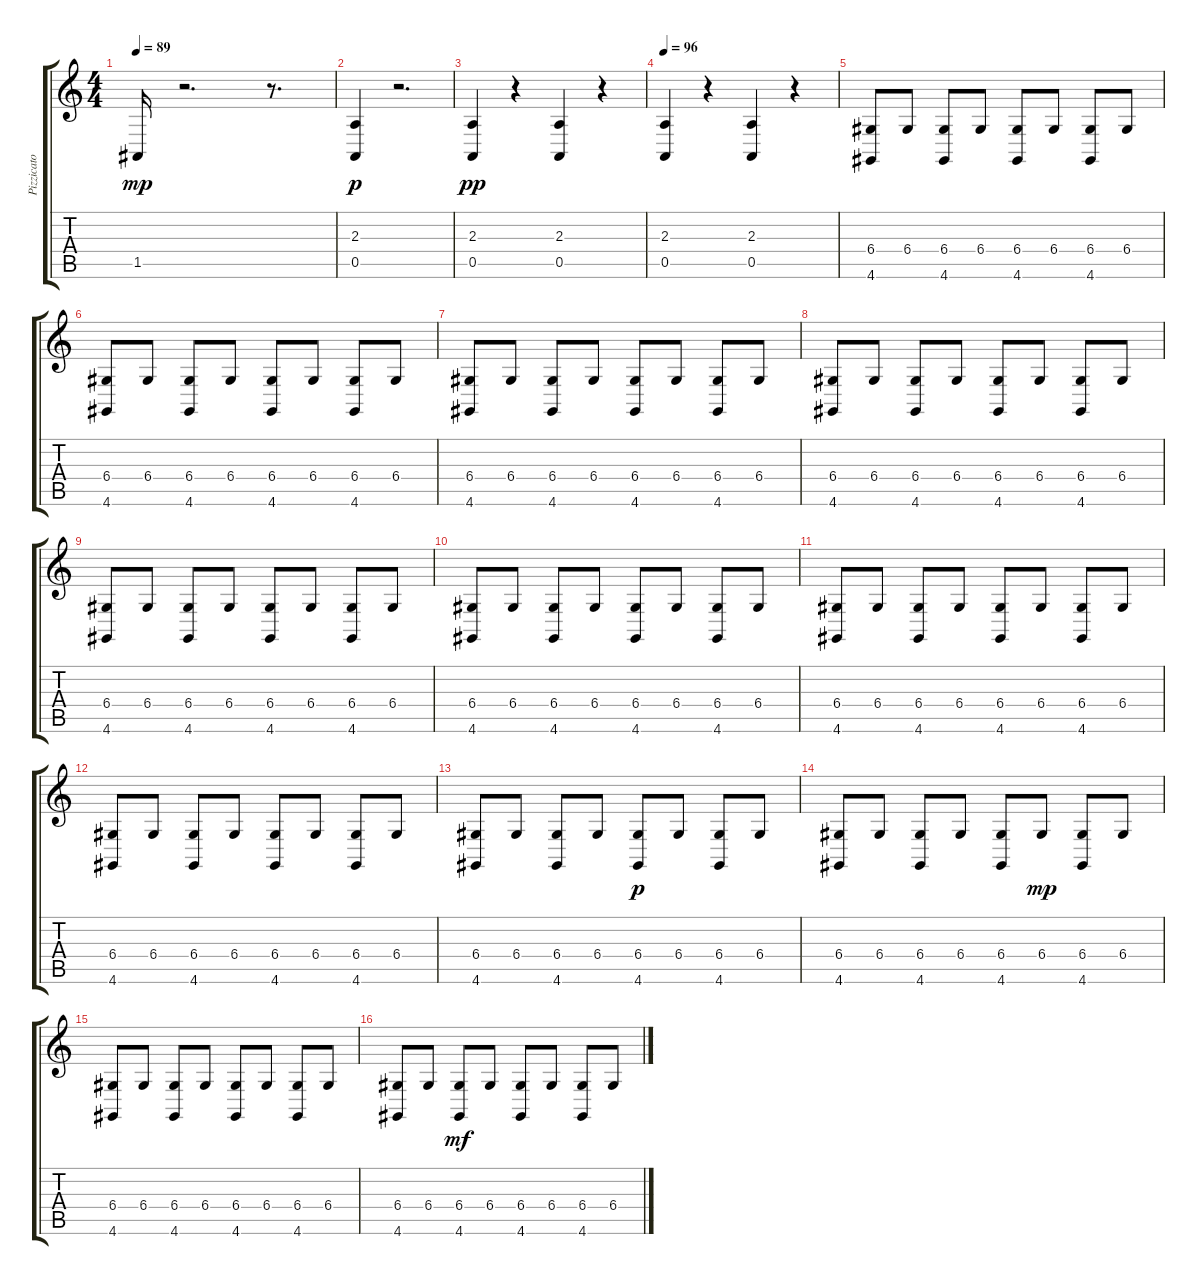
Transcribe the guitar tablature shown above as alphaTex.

\track ("Pizzicato celli/bas" "Pizzicato ") {instrument pizzicatostrings}
\staff {score tabs}
\tuning (E4 B3 G3 D3 A2 E2) {hide}
\ts (4 4)
\tempo 89
\clef g2
\ks c
1.5.16{dy mp} r.2{d} r.8{d} |
(2.3 0.5).4{dy p} r.2{d} |
(2.3 0.5).4{dy pp} r.4 (2.3 0.5).4 r.4 |
\tempo 96
(2.3 0.5).4 r.4 (2.3 0.5).4 r.4 |
(6.4 4.6).8 6.4.8 (6.4 4.6).8 6.4.8 (6.4 4.6).8 6.4.8 (6.4 4.6).8 6.4.8 |
(6.4 4.6).8 6.4.8 (6.4 4.6).8 6.4.8 (6.4 4.6).8 6.4.8 (6.4 4.6).8 6.4.8 |
(6.4 4.6).8 6.4.8 (6.4 4.6).8 6.4.8 (6.4 4.6).8 6.4.8 (6.4 4.6).8 6.4.8 |
(6.4 4.6).8 6.4.8 (6.4 4.6).8 6.4.8 (6.4 4.6).8 6.4.8 (6.4 4.6).8 6.4.8 |
(6.4 4.6).8 6.4.8 (6.4 4.6).8 6.4.8 (6.4 4.6).8 6.4.8 (6.4 4.6).8 6.4.8 |
(6.4 4.6).8 6.4.8 (6.4 4.6).8 6.4.8 (6.4 4.6).8 6.4.8 (6.4 4.6).8 6.4.8 |
(6.4 4.6).8 6.4.8 (6.4 4.6).8 6.4.8 (6.4 4.6).8 6.4.8 (6.4 4.6).8 6.4.8 |
(6.4 4.6).8 6.4.8 (6.4 4.6).8 6.4.8 (6.4 4.6).8 6.4.8 (6.4 4.6).8 6.4.8 |
(6.4 4.6).8 6.4.8 (6.4 4.6).8 6.4.8 (6.4 4.6).8{dy p} 6.4.8 (6.4 4.6).8 6.4.8 |
(6.4 4.6).8 6.4.8 (6.4 4.6).8 6.4.8 (6.4 4.6).8 6.4.8{dy mp} (6.4 4.6).8 6.4.8 |
(6.4 4.6).8 6.4.8 (6.4 4.6).8 6.4.8 (6.4 4.6).8 6.4.8 (6.4 4.6).8 6.4.8 |
(6.4 4.6).8 6.4.8 (6.4 4.6).8{dy mf} 6.4.8 (6.4 4.6).8 6.4.8 (6.4 4.6).8 6.4.8
